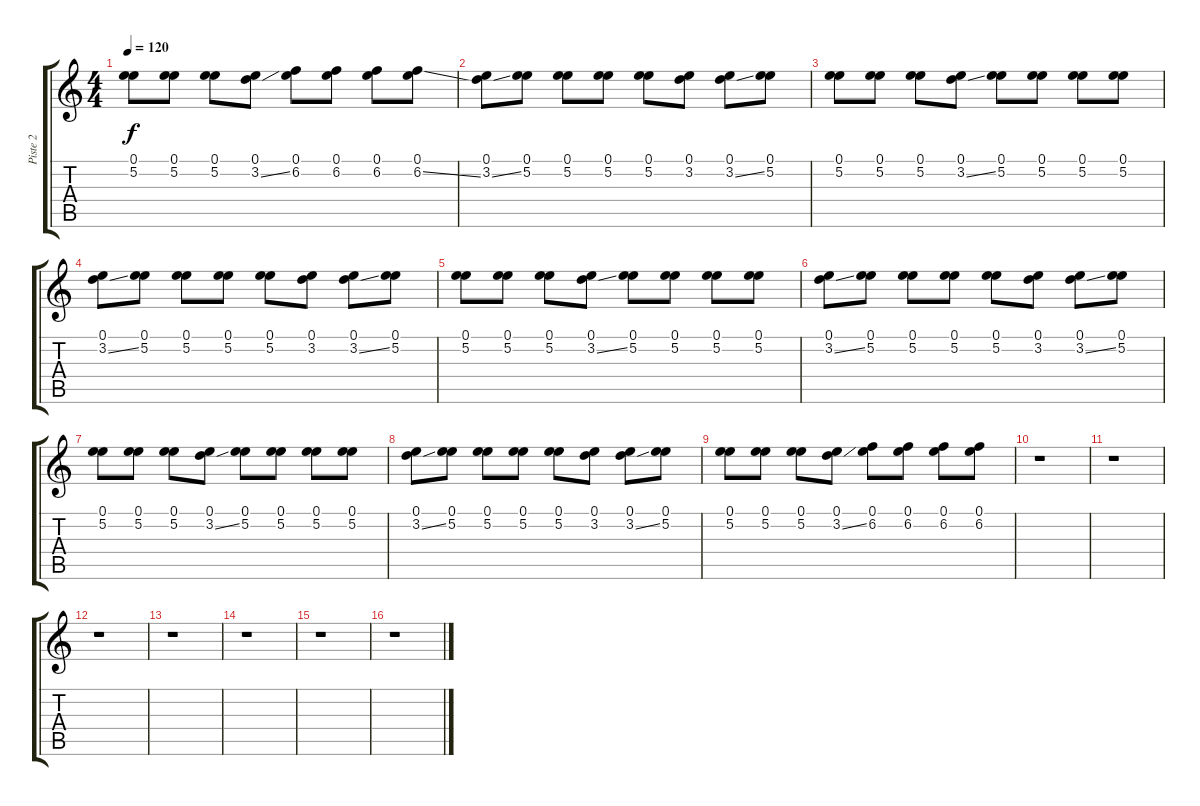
\track ("Piste 2" "Piste 2") {instrument overdrivenguitar}
\staff {score tabs}
\tuning (E4 B3 G3 D3 A2 E2) {hide}
\ts (4 4)
\tempo 120
\clef g2
\ks c
(0.1 5.2).8{dy f} (0.1 5.2).8 (0.1 5.2).8 (0.1 3.2{ss}).8 (0.1 6.2).8 (0.1 6.2).8 (0.1 6.2).8 (0.1 6.2{ss}).8 |
(0.1 3.2{ss}).8 (0.1 5.2).8 (0.1 5.2).8 (0.1 5.2).8 (0.1 5.2).8 (0.1 3.2).8 (0.1 3.2{ss}).8 (0.1 5.2).8 |
(0.1 5.2).8 (0.1 5.2).8 (0.1 5.2).8 (0.1 3.2{ss}).8 (0.1 5.2).8 (0.1 5.2).8 (0.1 5.2).8 (0.1 5.2).8 |
(0.1 3.2{ss}).8 (0.1 5.2).8 (0.1 5.2).8 (0.1 5.2).8 (0.1 5.2).8 (0.1 3.2).8 (0.1 3.2{ss}).8 (0.1 5.2).8 |
(0.1 5.2).8 (0.1 5.2).8 (0.1 5.2).8 (0.1 3.2{ss}).8 (0.1 5.2).8 (0.1 5.2).8 (0.1 5.2).8 (0.1 5.2).8 |
(0.1 3.2{ss}).8 (0.1 5.2).8 (0.1 5.2).8 (0.1 5.2).8 (0.1 5.2).8 (0.1 3.2).8 (0.1 3.2{ss}).8 (0.1 5.2).8 |
(0.1 5.2).8 (0.1 5.2).8 (0.1 5.2).8 (0.1 3.2{ss}).8 (0.1 5.2).8 (0.1 5.2).8 (0.1 5.2).8 (0.1 5.2).8 |
(0.1 3.2{ss}).8 (0.1 5.2).8 (0.1 5.2).8 (0.1 5.2).8 (0.1 5.2).8 (0.1 3.2).8 (0.1 3.2{ss}).8 (0.1 5.2).8 |
(0.1 5.2).8 (0.1 5.2).8 (0.1 5.2).8 (0.1 3.2{ss}).8 (0.1 6.2).8 (0.1 6.2).8 (0.1 6.2).8 (0.1 6.2).8 |
r.1 |
r.1 |
r.1 |
r.1 |
r.1 |
r.1 |
r.1
